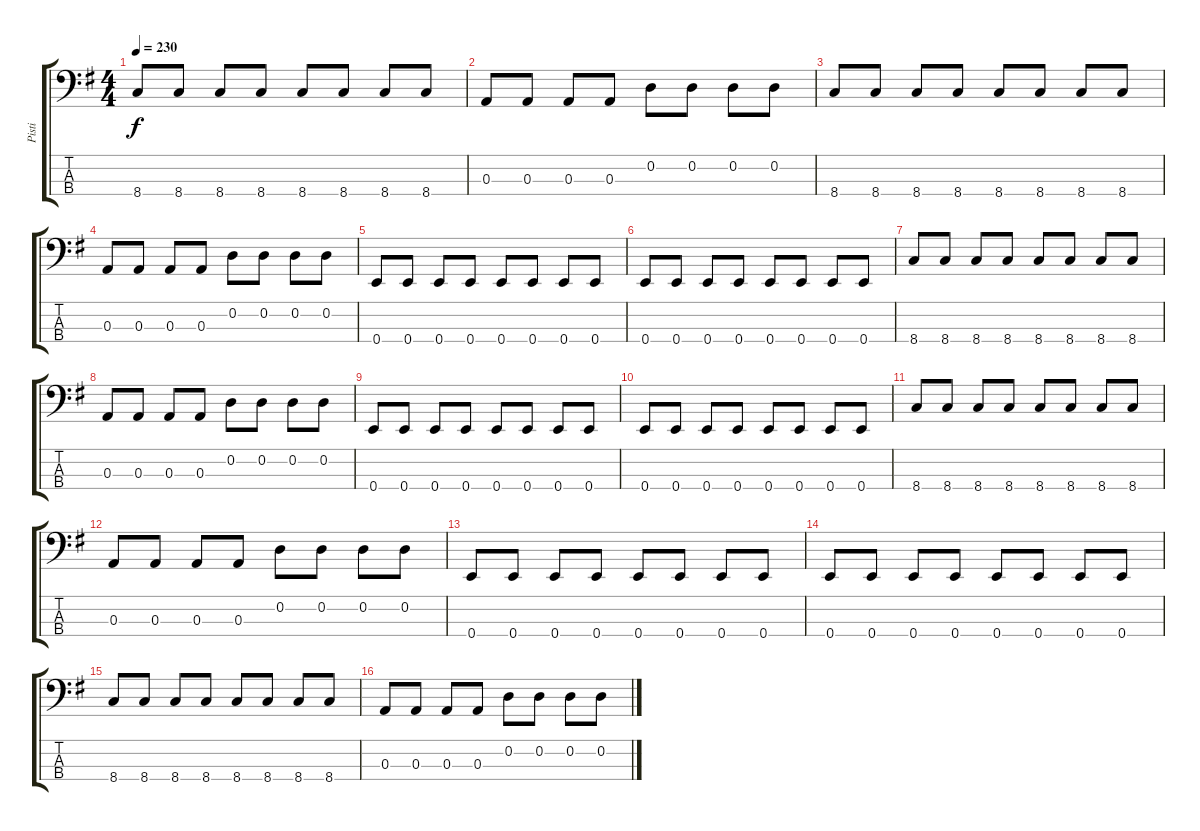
\track ("Pisti" "Pisti") {instrument electricbassfinger}
\staff {score tabs}
\tuning (G2 D2 A1 E1) {hide}
\ts (4 4)
\tempo 230
\clef f4
\ks eminor
8.4.8{dy f} 8.4.8 8.4.8 8.4.8 8.4.8 8.4.8 8.4.8 8.4.8 |
0.3.8 0.3.8 0.3.8 0.3.8 0.2.8 0.2.8 0.2.8 0.2.8 |
8.4.8 8.4.8 8.4.8 8.4.8 8.4.8 8.4.8 8.4.8 8.4.8 |
0.3.8 0.3.8 0.3.8 0.3.8 0.2.8 0.2.8 0.2.8 0.2.8 |
0.4.8 0.4.8 0.4.8 0.4.8 0.4.8 0.4.8 0.4.8 0.4.8 |
0.4.8 0.4.8 0.4.8 0.4.8 0.4.8 0.4.8 0.4.8 0.4.8 |
8.4.8 8.4.8 8.4.8 8.4.8 8.4.8 8.4.8 8.4.8 8.4.8 |
0.3.8 0.3.8 0.3.8 0.3.8 0.2.8 0.2.8 0.2.8 0.2.8 |
0.4.8 0.4.8 0.4.8 0.4.8 0.4.8 0.4.8 0.4.8 0.4.8 |
0.4.8 0.4.8 0.4.8 0.4.8 0.4.8 0.4.8 0.4.8 0.4.8 |
8.4.8 8.4.8 8.4.8 8.4.8 8.4.8 8.4.8 8.4.8 8.4.8 |
0.3.8 0.3.8 0.3.8 0.3.8 0.2.8 0.2.8 0.2.8 0.2.8 |
0.4.8 0.4.8 0.4.8 0.4.8 0.4.8 0.4.8 0.4.8 0.4.8 |
0.4.8 0.4.8 0.4.8 0.4.8 0.4.8 0.4.8 0.4.8 0.4.8 |
8.4.8 8.4.8 8.4.8 8.4.8 8.4.8 8.4.8 8.4.8 8.4.8 |
0.3.8 0.3.8 0.3.8 0.3.8 0.2.8 0.2.8 0.2.8 0.2.8
